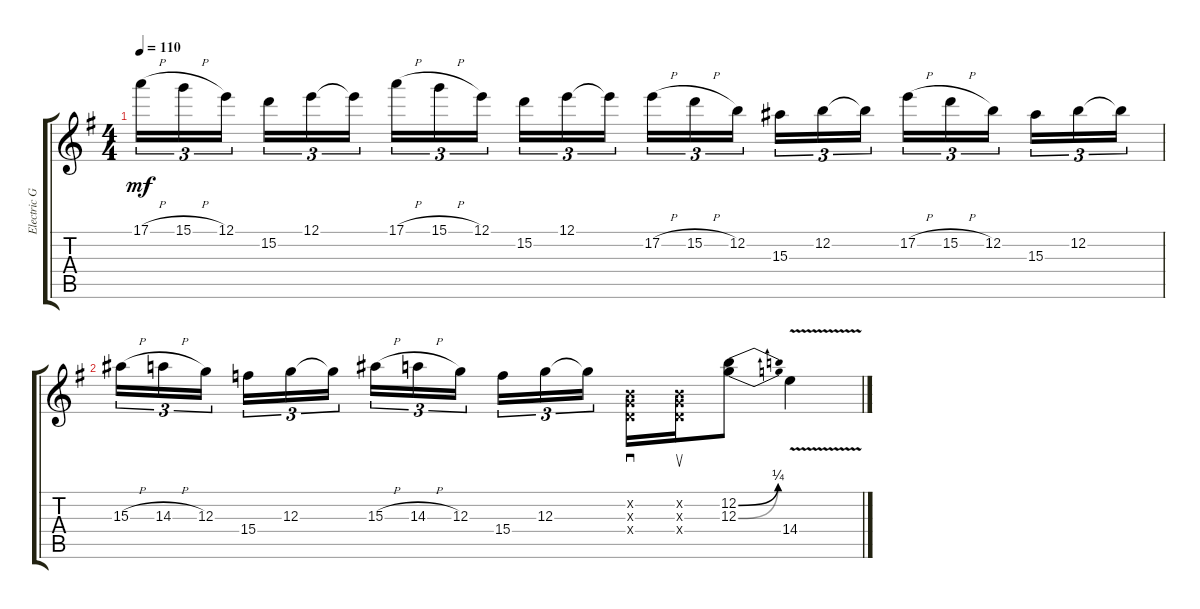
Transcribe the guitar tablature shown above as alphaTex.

\track ("Electric Guitar" "Electric G") {instrument electricguitarclean}
\staff {score tabs}
\tuning (E4 B3 G3 D3 A2 E2) {hide}
\ts (4 4)
\tempo 110
\clef g2
\ks eminor
17.1{h}.16{tu (3 2) dy mf instrument electricguitarclean} 15.1{h}.16{tu (3 2)} 12.1.16{tu (3 2)} 15.2.16{tu (3 2)} 12.1.16{tu (3 2)} 12.1{t}.16{tu (3 2)} 17.1{h}.16{tu (3 2)} 15.1{h}.16{tu (3 2)} 12.1.16{tu (3 2)} 15.2.16{tu (3 2)} 12.1.16{tu (3 2)} 12.1{t}.16{tu (3 2)} 17.2{h}.16{tu (3 2)} 15.2{h}.16{tu (3 2)} 12.2.16{tu (3 2)} 15.3.16{tu (3 2)} 12.2.16{tu (3 2)} 12.2{t}.16{tu (3 2)} 17.2{h}.16{tu (3 2)} 15.2{h}.16{tu (3 2)} 12.2.16{tu (3 2)} 15.3.16{tu (3 2)} 12.2.16{tu (3 2)} 12.2{t}.16{tu (3 2)} |
15.3{h}.16{tu (3 2)} 14.3{h}.16{tu (3 2)} 12.3.16{tu (3 2)} 15.4.16{tu (3 2)} 12.3.16{tu (3 2)} 12.3{t}.16{tu (3 2)} 15.3{h}.16{tu (3 2)} 14.3{h}.16{tu (3 2)} 12.3.16{tu (3 2)} 15.4.16{tu (3 2)} 12.3.16{tu (3 2)} 12.3{t}.16{tu (3 2)} (0.2{x} 0.3{x} 0.4{x}).16{sd} (0.2{x} 0.3{x} 0.4{x}).16{su} (12.2{be (bend 0 0 60 1)} 12.3{be (bend 0 0 60 1)}).8 14.4{v}.4
